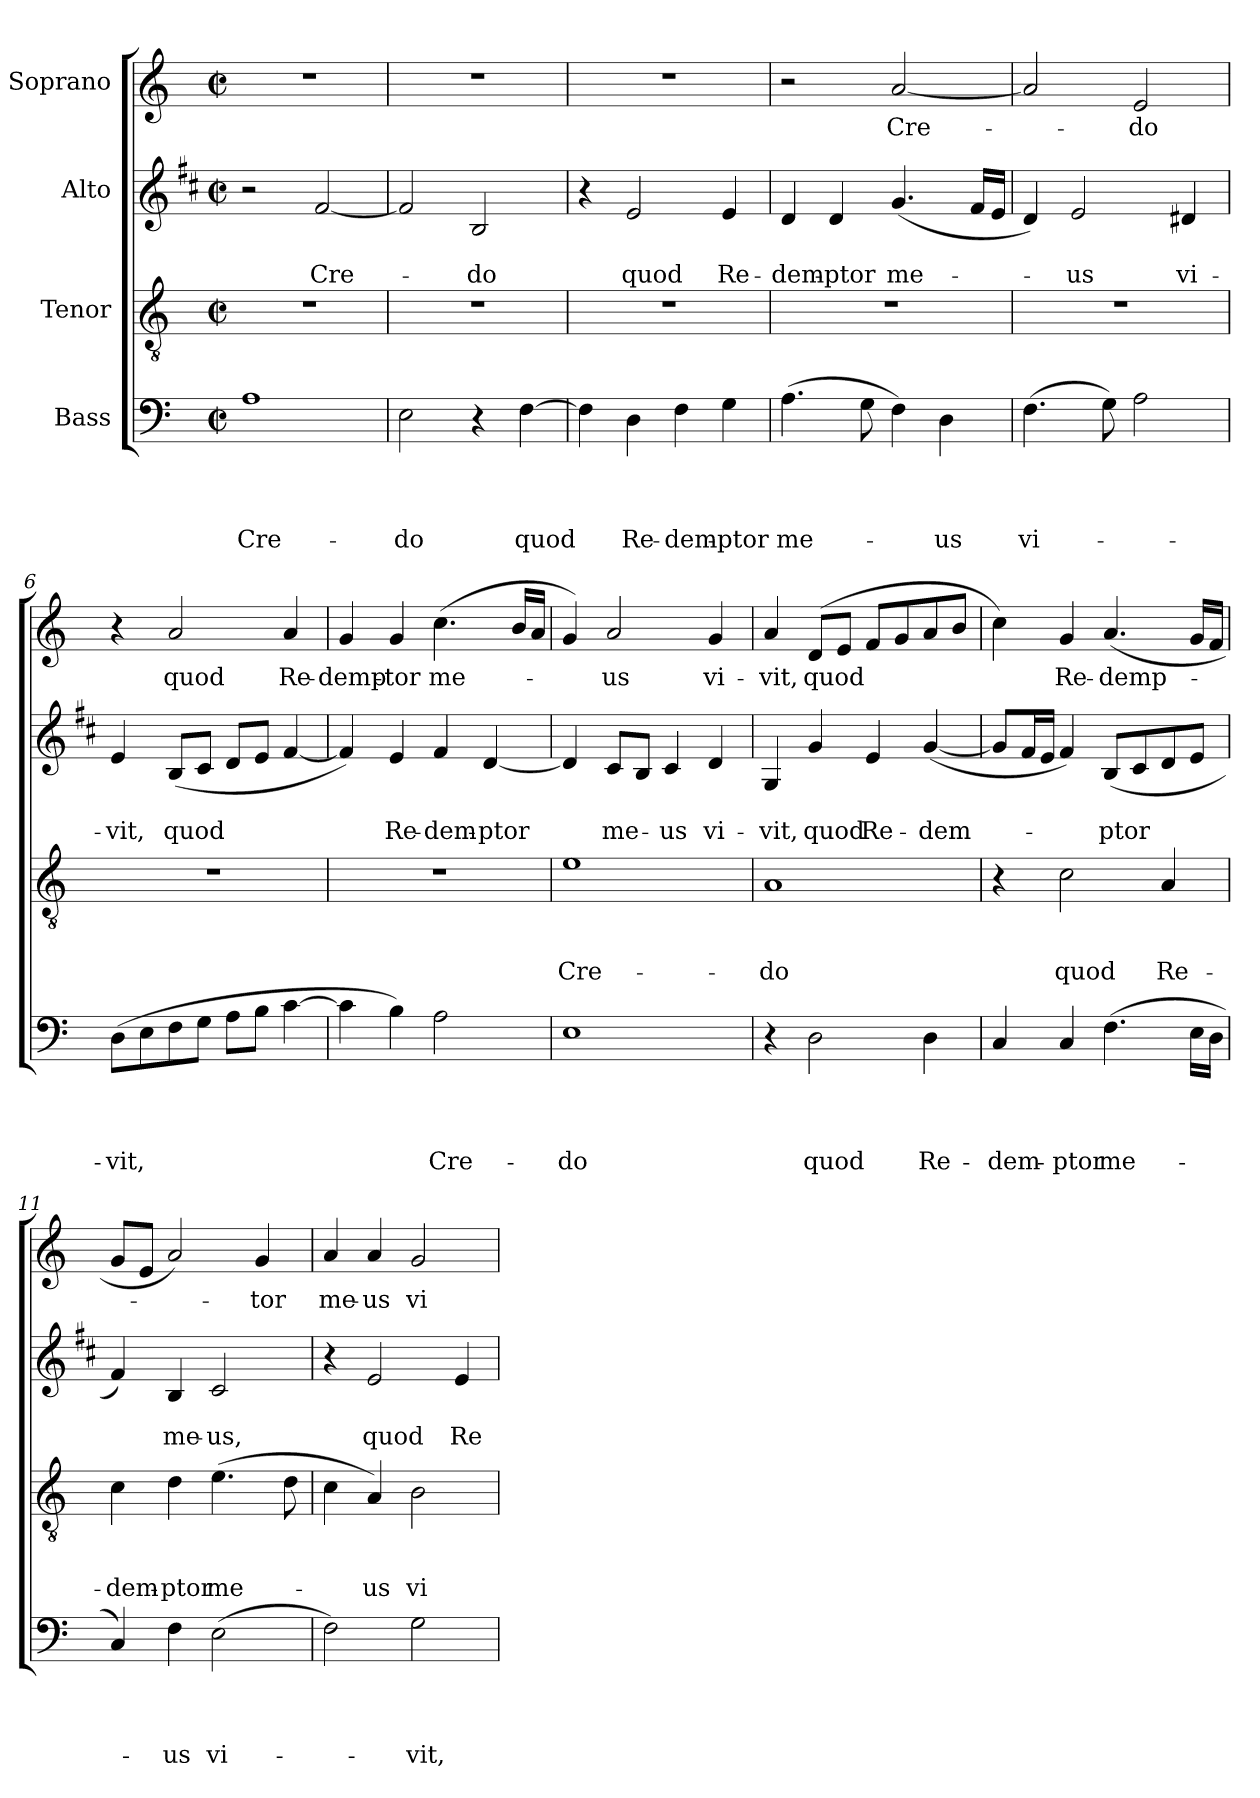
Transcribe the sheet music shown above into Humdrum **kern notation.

**kern	**text	**text	**text	**text	**kern	**text	**text	**text	**kern	**text	**text	**kern	**text
*part4	*part4	*part4	*part4	*part4	*part3	*part3	*part3	*part3	*part2	*part2	*part2	*part1	*part1
*staff4	*staff4	*staff4	*staff4	*staff4	*staff3	*staff3	*staff3	*staff3	*staff2	*staff2	*staff2	*staff1	*staff1
*I"Bass	*	*	*	*	*I"Tenor	*	*	*	*I"Alto	*	*	*I"Soprano	*
*clefF4	*	*	*	*	*clefGv2	*	*	*	*clefG2	*	*	*clefG2	*
*	*	*	*	*	*	*	*	*	*ITrd1c2	*	*	*	*
*k[]	*	*	*	*	*k[]	*	*	*	*k[]	*	*	*k[]	*
*a:	*	*	*	*	*a:	*	*	*	*a:	*	*	*a:	*
*M2/2	*	*	*	*	*M2/2	*	*	*	*M2/2	*	*	*M2/2	*
*met(c|)	*	*	*	*	*met(c|)	*	*	*	*met(c|)	*	*	*met(c|)	*
=1	=1	=1	=1	=1	=1	=1	=1	=1	=1	=1	=1	=1	=1
!	!	!	!	!LO:LY:b	!	!	!	!	!	!	!	!	!
1A	.	.	.	Cre-	1r	.	.	.	2r	.	.	1r	.
!	!	!	!	!	!	!	!	!	!	!	!LO:LY:b	!	!
.	.	.	.	.	.	.	.	.	[2e/	.	Cre-	.	.
=2	=2	=2	=2	=2	=2	=2	=2	=2	=2	=2	=2	=2	=2
!	!	!	!	!LO:LY:b	!	!	!	!	!	!	!	!	!
2E\	.	.	.	-do	1r	.	.	.	2e/]	.	.	1r	.
!	!	!	!	!	!	!	!	!	!	!	!LO:LY:b	!	!
4r	.	.	.	.	.	.	.	.	2A/	.	-do	.	.
!	!	!	!	!LO:LY:b	!	!	!	!	!	!	!	!	!
[4F\	.	.	.	quod	.	.	.	.	.	.	.	.	.
=3	=3	=3	=3	=3	=3	=3	=3	=3	=3	=3	=3	=3	=3
4F\]	.	.	.	.	1r	.	.	.	4r	.	.	1r	.
!	!	!	!	!LO:LY:b	!	!	!	!	!	!	!LO:LY:b	!	!
4D\	.	.	.	Re-	.	.	.	.	2d/	.	quod	.	.
!	!	!	!	!LO:LY:b	!	!	!	!	!	!	!	!	!
4F\	.	.	.	-dem-	.	.	.	.	.	.	.	.	.
!	!	!	!	!LO:LY:b	!	!	!	!	!	!	!LO:LY:b	!	!
4G\	.	.	.	-ptor	.	.	.	.	4d/	.	Re-	.	.
=4	=4	=4	=4	=4	=4	=4	=4	=4	=4	=4	=4	=4	=4
!	!	!	!	!LO:LY:b	!	!	!	!	!	!	!LO:LY:b	!	!
(>4.A\	.	.	.	me-	1r	.	.	.	4c/	.	-dem-	2r	.
!	!	!	!	!	!	!	!	!	!	!	!LO:LY:b	!	!
.	.	.	.	.	.	.	.	.	4c/	.	-ptor	.	.
8G\	.	.	.	.	.	.	.	.	.	.	.	.	.
!	!	!	!	!	!	!	!	!	!	!	!LO:LY:b	!	!LO:LY:b
4F\)	.	.	.	.	.	.	.	.	(<4.f/	.	me-	[2a/	Cre-
!	!	!	!	!LO:LY:b	!	!	!	!	!	!	!	!	!
4D\	.	.	.	-us	.	.	.	.	.	.	.	.	.
.	.	.	.	.	.	.	.	.	16e/LL	.	.	.	.
.	.	.	.	.	.	.	.	.	16d/JJ	.	.	.	.
=5	=5	=5	=5	=5	=5	=5	=5	=5	=5	=5	=5	=5	=5
!	!	!	!	!LO:LY:b	!	!	!	!	!	!	!	!	!
(>4.F\	.	.	.	vi-	1r	.	.	.	4c/)	.	.	2a/]	.
!	!	!	!	!	!	!	!	!	!	!	!LO:LY:b	!	!
.	.	.	.	.	.	.	.	.	2d/	.	-us	.	.
8G\)	.	.	.	.	.	.	.	.	.	.	.	.	.
!	!	!	!	!	!	!	!	!	!	!	!	!	!LO:LY:b
2A\	.	.	.	.	.	.	.	.	.	.	.	2e/	-do
!	!	!	!	!	!	!	!	!	!	!	!LO:LY:b	!	!
.	.	.	.	.	.	.	.	.	4c#/	.	vi-	.	.
=6	=6	=6	=6	=6	=6	=6	=6	=6	=6	=6	=6	=6	=6
!	!	!	!	!LO:LY:b	!	!	!	!	!	!	!LO:LY:b	!	!
(>8D\L	.	.	.	-vit,	1r	.	.	.	4d/	.	-vit,	4r	.
8E\	.	.	.	.	.	.	.	.	.	.	.	.	.
!	!	!	!	!	!	!	!	!	!	!	!LO:LY:b	!	!LO:LY:b
8F\	.	.	.	.	.	.	.	.	(<8A/L	.	quod	2a/	quod
8G\J	.	.	.	.	.	.	.	.	8B/J	.	.	.	.
8A\L	.	.	.	.	.	.	.	.	8c/L	.	.	.	.
8B\J	.	.	.	.	.	.	.	.	8d/J	.	.	.	.
!	!	!	!	!	!	!	!	!	!	!	!	!	!LO:LY:b
[4c\	.	.	.	.	.	.	.	.	[4e/	.	.	4a/	Re-
!!LO:LB:g=z
=7	=7	=7	=7	=7	=7	=7	=7	=7	=7	=7	=7	=7	=7
!	!	!	!	!	!	!	!	!	!	!	!	!	!LO:LY:b
4c\]	.	.	.	.	1r	.	.	.	4e/])	.	.	4g/	-demp-
!	!	!	!	!	!	!	!	!	!	!	!LO:LY:b	!	!LO:LY:b
4B\)	.	.	.	.	.	.	.	.	4d/	.	Re-	4g/	-tor
!	!	!	!	!LO:LY:b	!	!	!	!	!	!	!LO:LY:b	!	!LO:LY:b
2A\	.	.	.	Cre-	.	.	.	.	4e/	.	-dem-	(<4.cc\	me-
!	!	!	!	!	!	!	!	!	!	!	!LO:LY:b	!	!
.	.	.	.	.	.	.	.	.	[4c/	.	-ptor	.	.
.	.	.	.	.	.	.	.	.	.	.	.	16b/LL	.
.	.	.	.	.	.	.	.	.	.	.	.	16a/JJ	.
=8	=8	=8	=8	=8	=8	=8	=8	=8	=8	=8	=8	=8	=8
!	!	!	!	!LO:LY:b	!	!	!	!LO:LY:b	!	!	!	!	!
1E	.	.	.	-do	1e	.	.	Cre-	4c/]	.	.	4g/)	.
!	!	!	!	!	!	!	!	!	!	!	!LO:LY:b	!	!LO:LY:b
.	.	.	.	.	.	.	.	.	8B/L	.	me-	2a/	-us
.	.	.	.	.	.	.	.	.	8A/J	.	.	.	.
!	!	!	!	!	!	!	!	!	!	!	!LO:LY:b	!	!
.	.	.	.	.	.	.	.	.	4B/	.	-us	.	.
!	!	!	!	!	!	!	!	!	!	!	!LO:LY:b	!	!LO:LY:b
.	.	.	.	.	.	.	.	.	4c/	.	vi-	4g/	vi-
=9	=9	=9	=9	=9	=9	=9	=9	=9	=9	=9	=9	=9	=9
!	!	!	!	!	!	!	!	!LO:LY:b	!	!	!LO:LY:b	!	!LO:LY:b
4r	.	.	.	.	1A	.	.	-do	4F/	.	-vit,	4a/	-vit,
!	!	!	!	!LO:LY:b	!	!	!	!	!	!	!LO:LY:b	!	!LO:LY:b
2D\	.	.	.	quod	.	.	.	.	4f/	.	quod	(>8d/L	quod
.	.	.	.	.	.	.	.	.	.	.	.	8e/J	.
!	!	!	!	!	!	!	!	!	!	!	!LO:LY:b	!	!
.	.	.	.	.	.	.	.	.	4d/	.	Re-	8f/L	.
.	.	.	.	.	.	.	.	.	.	.	.	8g/	.
!	!	!	!	!LO:LY:b	!	!	!	!	!	!	!LO:LY:b	!	!
4D\	.	.	.	Re-	.	.	.	.	(<[4f/	.	-dem-	8a/	.
.	.	.	.	.	.	.	.	.	.	.	.	8b/J	.
=10	=10	=10	=10	=10	=10	=10	=10	=10	=10	=10	=10	=10	=10
!	!	!	!	!LO:LY:b	!	!	!	!	!	!	!	!	!
4C/	.	.	.	-dem-	4r	.	.	.	8f/L]	.	.	4cc\)	.
.	.	.	.	.	.	.	.	.	16e/L	.	.	.	.
.	.	.	.	.	.	.	.	.	16d/JJ	.	.	.	.
!	!	!	!	!LO:LY:b	!	!	!	!LO:LY:b	!	!	!	!	!LO:LY:b
4C/	.	.	.	-ptor	2c\	.	.	quod	4e/)	.	.	4g/	Re-
!	!	!	!	!LO:LY:b	!	!	!	!	!	!	!LO:LY:b	!	!LO:LY:b
(>4.F\	.	.	.	me-	.	.	.	.	(<8A/L	.	-ptor	(<4.a/	-demp-
.	.	.	.	.	.	.	.	.	8B/	.	.	.	.
!	!	!	!	!	!	!	!	!LO:LY:b	!	!	!	!	!
.	.	.	.	.	4A/	.	.	Re-	8c/	.	.	.	.
16E\LL	.	.	.	.	.	.	.	.	8d/J	.	.	16g/LL	.
16D\JJ	.	.	.	.	.	.	.	.	.	.	.	16f/JJ	.
=11	=11	=11	=11	=11	=11	=11	=11	=11	=11	=11	=11	=11	=11
!	!	!	!	!	!	!	!	!LO:LY:b	!	!	!	!	!
4C/)	.	.	.	.	4c\	.	.	-dem-	4e/)	.	.	8g/L	.
.	.	.	.	.	.	.	.	.	.	.	.	8e/J	.
!	!	!	!	!LO:LY:b	!	!	!	!LO:LY:b	!	!	!LO:LY:b	!	!
4F\	.	.	.	-us	4d\	.	.	-ptor	4A/	.	me-	2a/)	.
!	!	!	!	!LO:LY:b	!	!	!	!LO:LY:b	!	!	!LO:LY:b	!	!
(>2E\	.	.	.	vi-	(>4.e\	.	.	me-	2B/	.	-us,	.	.
!	!	!	!	!	!	!	!	!	!	!	!	!	!LO:LY:b
.	.	.	.	.	.	.	.	.	.	.	.	4g/	-tor
.	.	.	.	.	8d\	.	.	.	.	.	.	.	.
=12	=12	=12	=12	=12	=12	=12	=12	=12	=12	=12	=12	=12	=12
!	!	!	!	!	!	!	!	!	!	!	!	!	!LO:LY:b
2F\)	.	.	.	.	4c\	.	.	.	4r	.	.	4a/	me-
!	!	!	!	!	!	!	!	!LO:LY:b	!	!	!LO:LY:b	!	!LO:LY:b
.	.	.	.	.	4A/)	.	.	-us	2d/	.	quod	4a/	-us
!	!	!	!	!LO:LY:b	!	!	!	!LO:LY:b	!	!	!	!	!LO:LY:b
2G\	.	.	.	-vit,	2B\	.	.	vi-	.	.	.	2g/	vi-
!	!	!	!	!	!	!	!	!	!	!	!LO:LY:b	!	!
.	.	.	.	.	.	.	.	.	4d/	.	Re-	.	.
=	=	=	=	=	=	=	=	=	=	=	=	=	=
*-	*-	*-	*-	*-	*-	*-	*-	*-	*-	*-	*-	*-	*-
